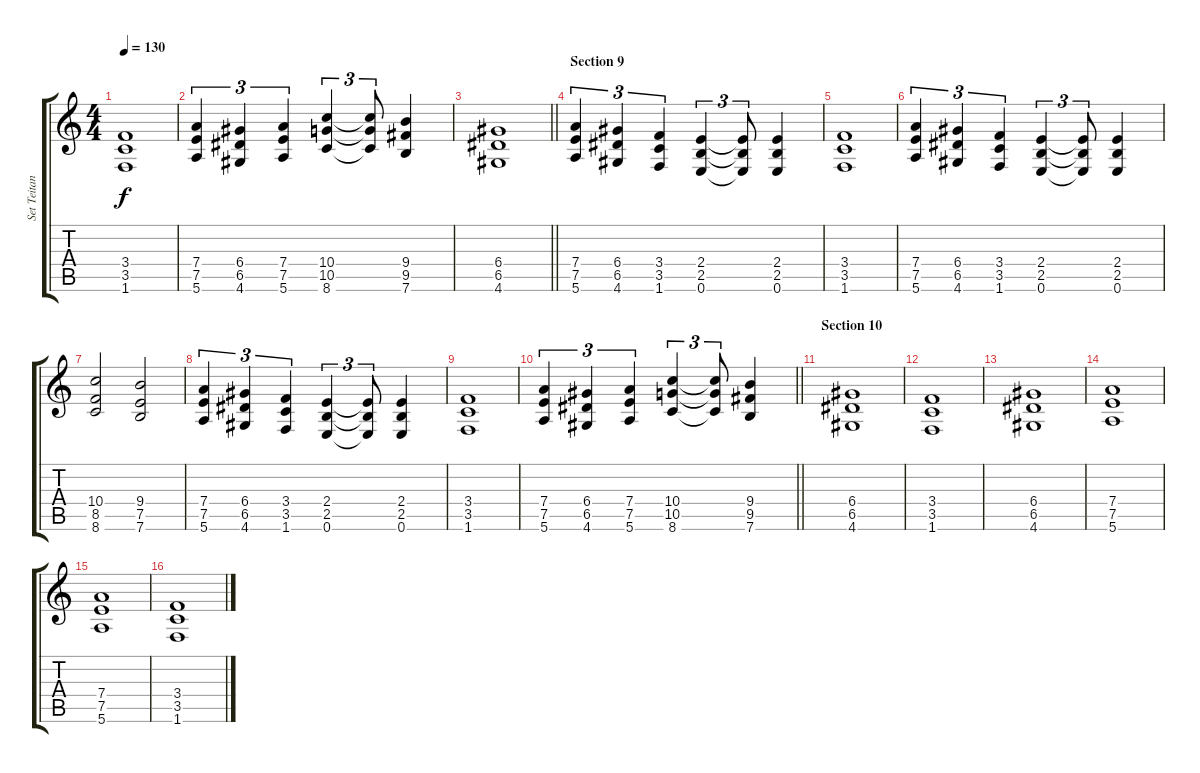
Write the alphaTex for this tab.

\track ("Set Teitan" "Set Teitan") {instrument distortionguitar}
\staff {score tabs}
\tuning (E4 B3 G3 D3 A2 E2) {hide}
\ts (4 4)
\tempo 130
\clef g2
\ks c
(3.4 3.5 1.6).1{dy f} |
(7.4 7.5 5.6).4{tu (3 2)} (6.4 6.5 4.6).4{tu (3 2)} (7.4 7.5 5.6).4{tu (3 2)} (10.4 10.5 8.6).4{tu (3 2)} (10.4{t} 10.5{t} 8.6{t}).8{tu (3 2)} (9.4 9.5 7.6).4 |
\barLineRight lightlight
(6.4 6.5 4.6).1 |
\section ("" "Section 9")
(7.4 7.5 5.6).4{tu (3 2)} (6.4 6.5 4.6).4{tu (3 2)} (3.4 3.5 1.6).4{tu (3 2)} (2.4 2.5 0.6).4{tu (3 2)} (2.4{t} 2.5{t} 0.6{t}).8{tu (3 2)} (2.4 2.5 0.6).4 |
(3.4 3.5 1.6).1 |
(7.4 7.5 5.6).4{tu (3 2)} (6.4 6.5 4.6).4{tu (3 2)} (3.4 3.5 1.6).4{tu (3 2)} (2.4 2.5 0.6).4{tu (3 2)} (2.4{t} 2.5{t} 0.6{t}).8{tu (3 2)} (2.4 2.5 0.6).4 |
(10.4 8.5 8.6).2 (9.4 7.5 7.6).2 |
(7.4 7.5 5.6).4{tu (3 2)} (6.4 6.5 4.6).4{tu (3 2)} (3.4 3.5 1.6).4{tu (3 2)} (2.4 2.5 0.6).4{tu (3 2)} (2.4{t} 2.5{t} 0.6{t}).8{tu (3 2)} (2.4 2.5 0.6).4 |
(3.4 3.5 1.6).1 |
\barLineRight lightlight
(7.4 7.5 5.6).4{tu (3 2)} (6.4 6.5 4.6).4{tu (3 2)} (7.4 7.5 5.6).4{tu (3 2)} (10.4 10.5 8.6).4{tu (3 2)} (10.4{t} 10.5{t} 8.6{t}).8{tu (3 2)} (9.4 9.5 7.6).4 |
\section ("" "Section 10")
(6.4 6.5 4.6).1 |
(3.4 3.5 1.6).1 |
(6.4 6.5 4.6).1 |
(7.4 7.5 5.6).1 |
(7.4 7.5 5.6).1 |
(3.4 3.5 1.6).1
